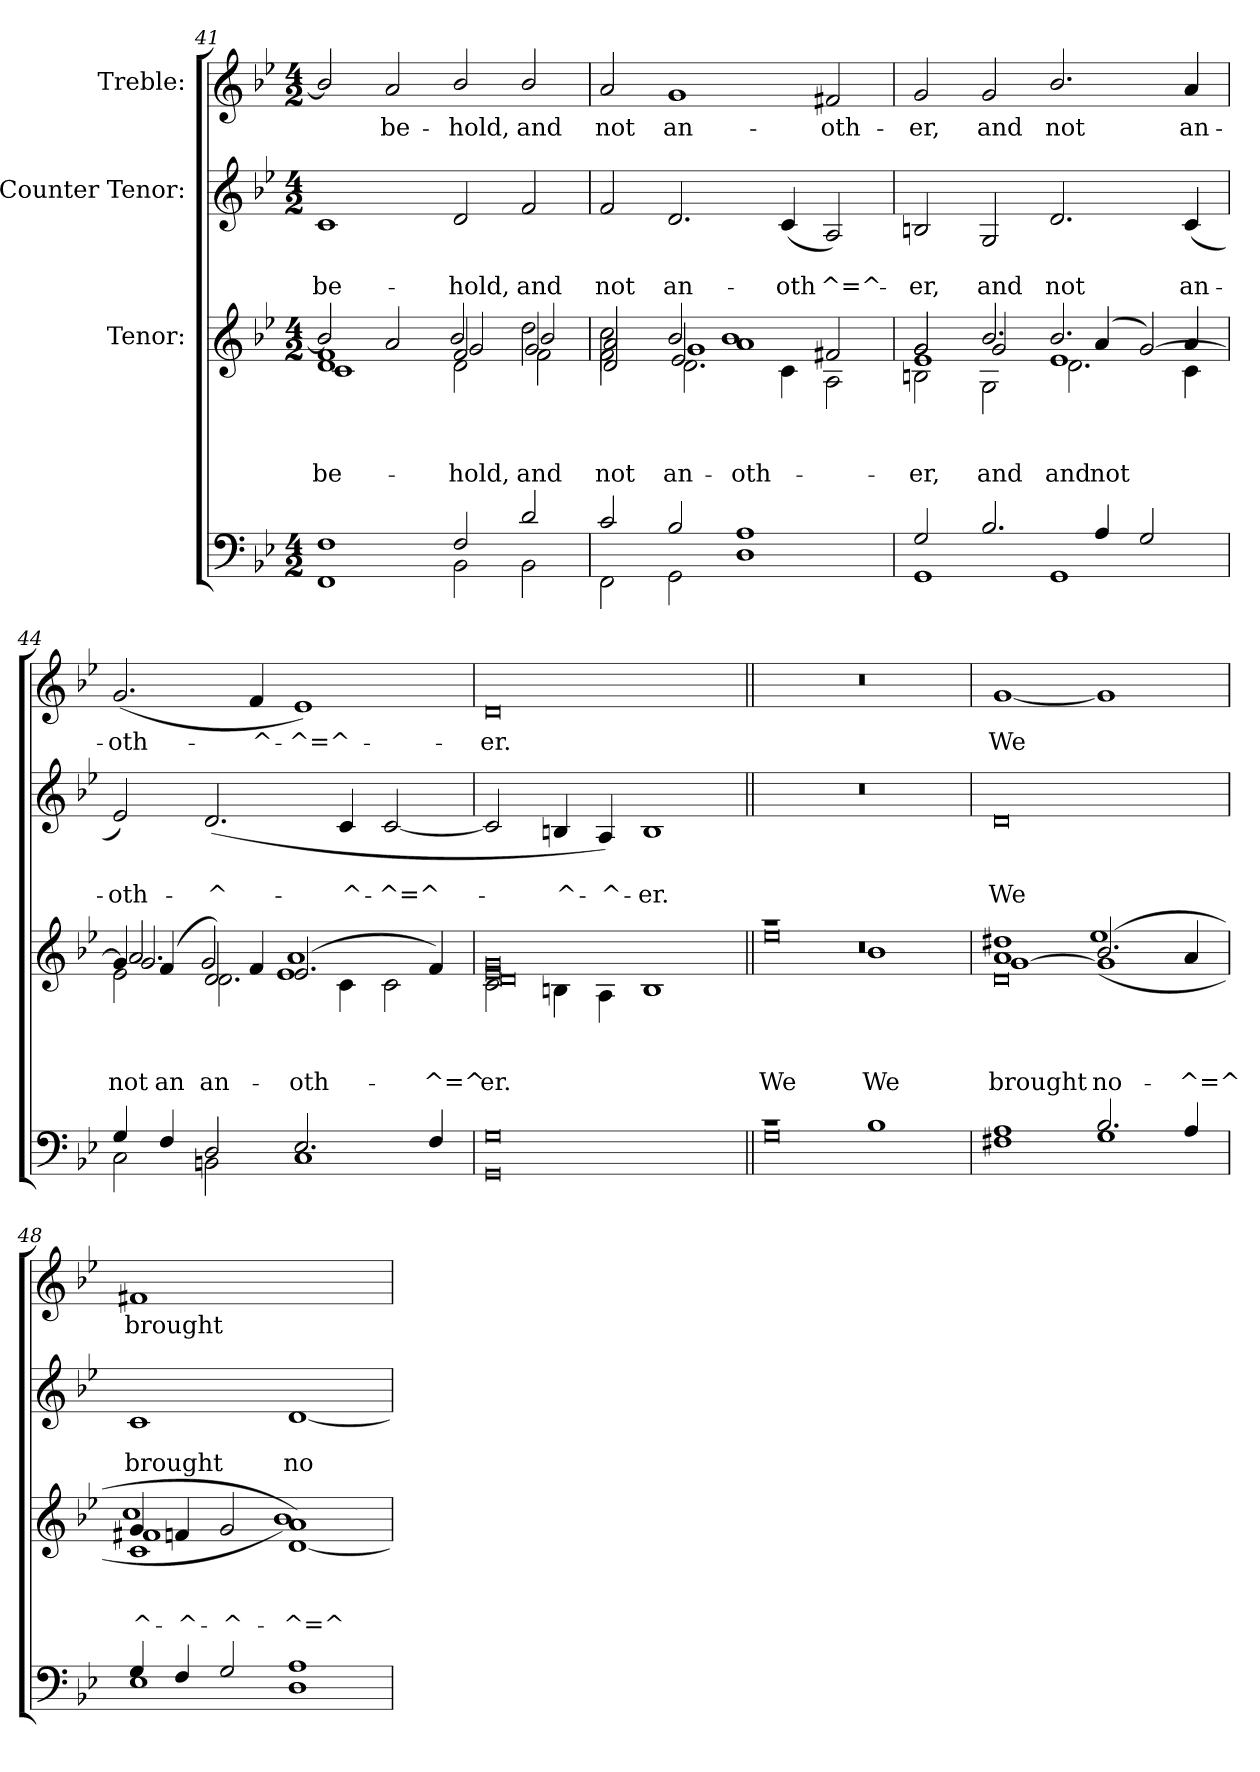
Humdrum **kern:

**kern	**kern	**text	**text	**text	**kern	**text	**text	**kern	**text
*part4	*part3	*part3	*part3	*part3	*part2	*part2	*part2	*part1	*part1
*staff4	*staff3	*staff3	*staff3	*staff3	*staff2	*staff2	*staff2	*staff1	*staff1
*	*I"Tenor:	*	*	*	*I"Counter  Tenor:	*	*	*I"Treble:	*
*clefF4	*clefG2	*	*	*	*clefG2	*	*	*clefG2	*
*k[b-e-]	*k[b-e-]	*	*	*	*k[b-e-]	*	*	*k[b-e-]	*
*B-:	*B-:	*	*	*	*B-:	*	*	*B-:	*
*M4/2	*M4/2	*	*	*	*M4/2	*	*	*M4/2	*
=41	=41	=41	=41	=41	=41	=41	=41	=41	=41
*^	*	*	*	*	*	*	*	*	*
!	!	!	!	!	!LO:LY:b	!	!	!	!	!
*	*	*^	*	*	*	*	*	*	*	*
!	!	!	!	!	!	!LO:LY:b	!	!	!LO:LY:b	!	!
*	*	*^	*^	*	*	*	*	*	*	*	*
1F	1FF	1f	1d	2b-/]	1c	.	.	be-	1c	.	be-	2b-/]	.
!	!	!	!	!	!	!	!	!	!	!	!	!	!LO:LY:b
.	.	.	.	2a/	.	.	.	.	.	.	.	2a/	be-
!	!	!	!	!	!	!	!	!LO:LY:b	!	!	!	!	!
!	!	!	!	!	!	!	!	!LO:LY:b	!	!	!LO:LY:b	!	!LO:LY:b
2F/	2BB-\	2f/	2g/	2b-/	2d\	.	.	-hold,	2d/	.	-hold,	2b-/	-hold,
!	!	!	!	!	!	!	!	!LO:LY:b	!	!	!	!	!
!	!	!	!	!	!	!	!	!LO:LY:b	!	!	!LO:LY:b	!	!LO:LY:b
2d/	2BB-\	2dd\	2g/	2b-/	2f\	.	.	and	2f/	.	and	2b-/	and
!!LO:LB:g=z
=42	=42	=42	=42	=42	=42	=42	=42	=42	=42	=42	=42	=42	=42
!	!	!	!	!	!	!	!	!LO:LY:b	!	!	!	!	!
!	!	!	!	!	!	!	!	!LO:LY:b	!	!	!LO:LY:b	!	!LO:LY:b
2c/	2FF\	2cc\	2d/	2a/	2f\	.	.	-not	2f/	.	not	2a/	not
!	!	!	!	!	!	!	!	!LO:LY:b	!	!	!	!	!
!	!	!	!	!	!	!	!	!LO:LY:b	!	!	!LO:LY:b	!	!LO:LY:b
2B-/	2GG\	2b-/	2e-/	1g	2.d\	.	.	an-	2.d/	.	an-	1g	an-
!	!	!	!	!	!	!	!	!LO:LY:b	!	!	!	!	!
!	!	!	!	!	!	!	!	!LO:LY:b	!	!	!	!	!
1A	1D	1a	1b-	.	.	.	.	-oth-	.	.	.	.	.
!	!	!	!	!	!	!	!	!	!	!	!LO:LY:b	!	!
.	.	.	.	.	4c\	.	.	.	(<4c/	.	-oth	.	.
!	!	!	!	!	!	!	!	!	!	!	!LO:LY:b	!	!LO:LY:b
.	.	.	.	2f#X/	2A\	.	.	.	2A/)	.	^=^-	2f#X/	-oth-
=43	=43	=43	=43	=43	=43	=43	=43	=43	=43	=43	=43	=43	=43
*	*	*	*	*	*	*	*	*	*	*	*	*MM250	*
!	!	!	!	!	!	!	!	!LO:LY:b	!	!	!	!	!
!	!	!	!	!	!	!	!	!LO:LY:b	!	!	!LO:LY:b	!	!LO:LY:b
2G/	1GG	2g/	1e-	2g/	2Bn\	.	.	er,	2Bn/	.	-er,	2g/	-er,
!	!	!	!	!	!	!	!	!LO:LY:b	!	!	!LO:LY:b	!	!LO:LY:b
2.B-/	.	2.b-/	.	2g/	2G\	.	.	and	2G/	.	and	2g/	and
!	!	!	!	!	!	!	!	!LO:LY:b	!	!	!LO:LY:b	!	!LO:LY:b
.	1GG	.	1e-	2.b-/	2.d\	.	.	and	2.d/	.	not	2.b-/	not
!	!	!	!	!	!	!	!	!LO:LY:b	!	!	!	!	!
4A/	.	(<4a/	.	.	.	.	.	not	.	.	.	.	.
2G/	.	[<2g/)	.	.	.	.	.	.	.	.	.	.	.
!	!	!	!	!	!	!	!	!	!	!	!LO:LY:b	!	!LO:LY:b
.	.	.	.	4a/	4c\	.	.	.	(<4c/	.	an-	4a/	an-
=44	=44	=44	=44	=44	=44	=44	=44	=44	=44	=44	=44	=44	=44
*	*	*	*	*	*	*	*	*	*	*	*	*MM240	*
!	!	!	!	!	!	!	!	!LO:LY:b	!	!	!LO:LY:b	!	!LO:LY:b
4G/	2C\	4g/]	2a/	2.g/	2e-\	.	.	not	2e-/)	.	-oth-	(<2.g/	-oth-
!	!	!	!	!	!	!	!	!LO:LY:b	!	!	!	!	!
4F/	.	(<4f/	.	.	.	.	.	an	.	.	.	.	.
!	!	!	!	!	!	!	!	!LO:LY:b	!	!	!	!	!
!	!	!	!	!	!	!	!	!LO:LY:b	!	!	!LO:LY:b	!	!
2D/	2BBn\	2d/)	2g/	.	2.d\	.	.	an-	(<2.d/	.	-^-	.	.
!	!	!	!	!	!	!	!	!	!	!	!	!	!LO:LY:b
.	.	.	.	4f/	.	.	.	.	.	.	.	4f/	-^-
!	!	!	!	!	!	!	!	!LO:LY:b	!	!	!	!	!
!	!	!	!	!	!	!	!	!LO:LY:b	!	!	!	!	!LO:LY:b
2.E-/	1C	(<2.e-/	1a	1e-	.	.	.	-oth-	.	.	.	1e-)	-^=^-
!	!	!	!	!	!	!	!	!	!	!	!LO:LY:b	!	!
.	.	.	.	.	4c\	.	.	.	4c/	.	-^-	.	.
!	!	!	!	!	!	!	!	!	!	!	!LO:LY:b	!	!
.	.	.	.	.	2c\	.	.	.	[<2c/	.	-^=^-	.	.
!	!	!	!	!	!	!	!	!LO:LY:b	!	!	!	!	!
4F/	.	4f/)	.	.	.	.	.	-^=^	.	.	.	.	.
=45	=45	=45	=45	=45	=45	=45	=45	=45	=45	=45	=45	=45	=45
*	*	*	*	*	*	*	*	*	*	*	*	*MM230	*
!	!	!	!	!	!	!	!	!LO:LY:b	!	!	!	!	!
!	!	!	!	!	!	!	!	!LO:LY:b	!	!	!	!	!LO:LY:b
0G	0GG	0g	0e-	0d	2c\	.	.	er.	2c/]	.	.	0d	-er.
!	!	!	!	!	!	!	!	!	!	!	!LO:LY:b	!	!
.	.	.	.	.	4Bn\	.	.	.	4Bn/	.	-^-	.	.
!	!	!	!	!	!	!	!	!	!	!	!LO:LY:b	!	!
.	.	.	.	.	4A\	.	.	.	4A/)	.	-^-	.	.
!	!	!	!	!	!	!	!	!	!	!	!LO:LY:b	!	!
.	.	.	.	.	1B	.	.	.	1B	.	-er.	.	.
!!LO:LB:g=z
=46||	=46||	=46||	=46||	=46||	=46||	=46||	=46||	=46||	=46||	=46||	=46||	=46||	=46||
*	*	*	*	*	*	*	*	*	*	*	*	*MM4	*
!	!	!	!	!LO:N:vis=1	!LO:N:vis=1	!	!	!LO:LY:b	!LO:N:vis=1	!	!	!LO:N:vis=1	!
1rc	0G	1raa	0ee-	0r	0r	.	.	We	0r	.	.	0r	.
!	!	!	!	!	!	!	!	!LO:LY:b	!	!	!	!	!
1B-	.	1b-	.	.	.	.	.	We	.	.	.	.	.
=47	=47	=47	=47	=47	=47	=47	=47	=47	=47	=47	=47	=47	=47
!	!	!	!	!	!	!	!	!LO:LY:b	!	!	!	!	!
!	!	!	!	!	!	!	!	!LO:LY:b	!	!	!LO:LY:b	!	!LO:LY:b
1A	1F#X	1a	1dd#X	[<1g	0d	.	.	brought	0d	.	We	[<1g	We
!	!	!	!	!	!	!	!	!LO:LY:b	!	!	!	!	!
!	!	!	!	!	!	!	!	!LO:LY:b	!	!	!	!	!
2.B-/	1G	(<2.b-/	(>1ee-	1g]	.	.	.	no-	.	.	.	1g]	.
!	!	!	!	!	!	!	!	!LO:LY:b	!	!	!	!	!
4A/	.	4a/	.	.	.	.	.	-^=^	.	.	.	.	.
=48	=48	=48	=48	=48	=48	=48	=48	=48	=48	=48	=48	=48	=48
!	!	!	!	!	!	!	!	!LO:LY:b	!	!	!	!	!
!	!	!	!	!	!	!	!	!LO:LY:b	!	!	!LO:LY:b	!	!LO:LY:b
4G/	1E-	4g/	1cc	1f#X	1c	.	.	-^-	1c	.	brought	1f#X	brought
!	!	!	!	!	!	!	!	!LO:LY:b	!	!	!	!	!
4F/	.	4fn/	.	.	.	.	.	-^-	.	.	.	.	.
!	!	!	!	!	!	!	!	!LO:LY:b	!	!	!	!	!
2G/	.	2g/	.	.	.	.	.	-^-	.	.	.	.	.
!	!	!	!	!	!	!	!	!LO:LY:b	!	!	!	!	!
!	!	!	!	!	!	!	!	!LO:LY:b	!	!	!LO:LY:b	!	!
1A	1D	1a)	1b-)	1ryy	[>1d	.	.	-^=^-	[<1d	.	no-	1ryy	.
*v	*v	*	*	*	*	*	*	*	*	*	*	*	*
*	*v	*v	*v	*v	*	*	*	*	*	*	*	*
=	=	=	=	=	=	=	=	=	=
*-	*-	*-	*-	*-	*-	*-	*-	*-	*-
